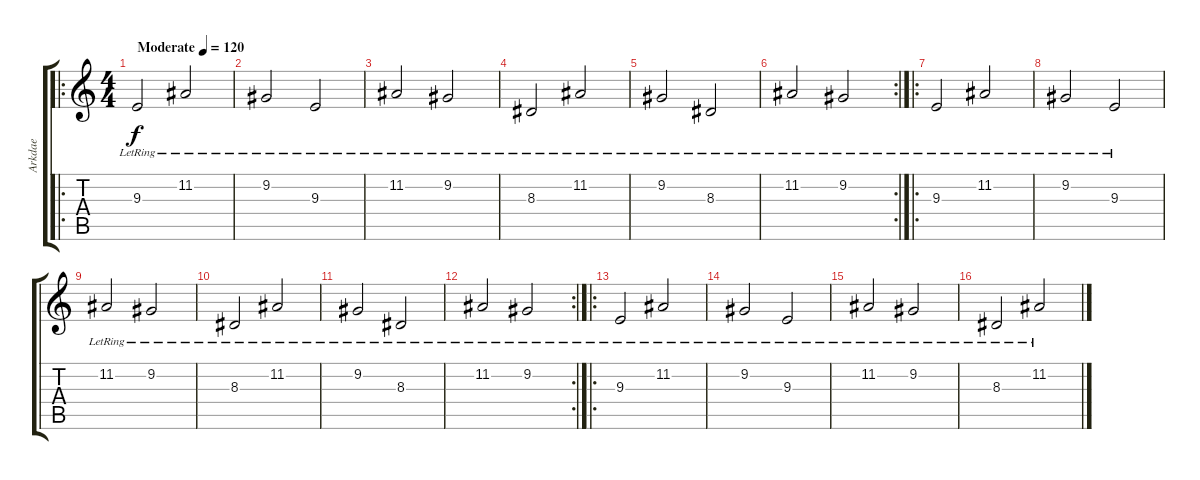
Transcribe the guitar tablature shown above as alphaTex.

\track ("Arkdae" "Arkdae") {instrument acousticgrandpiano}
\staff {score tabs}
\tuning (E4 B3 G3 D3 A2 E2) {hide}
\ro
\ts (4 4)
\tempo (120 "Moderate")
\clef g2
\ks c
9.3{lr}.2{dy f instrument acousticgrandpiano} 11.2{lr}.2 |
9.2{lr}.2 9.3{lr}.2 |
11.2{lr}.2 9.2{lr}.2 |
8.3{lr}.2 11.2{lr}.2 |
9.2{lr}.2 8.3{lr}.2 |
\rc 2
11.2{lr}.2 9.2{lr}.2 |
\ro
9.3{lr}.2 11.2{lr}.2 |
9.2{lr}.2 9.3{lr}.2 |
11.2{lr}.2 9.2{lr}.2 |
8.3{lr}.2 11.2{lr}.2 |
9.2{lr}.2 8.3{lr}.2 |
\rc 2
11.2{lr}.2 9.2{lr}.2 |
\ro
9.3{lr}.2 11.2{lr}.2 |
9.2{lr}.2 9.3{lr}.2 |
11.2{lr}.2 9.2{lr}.2 |
8.3{lr}.2 11.2{lr}.2
